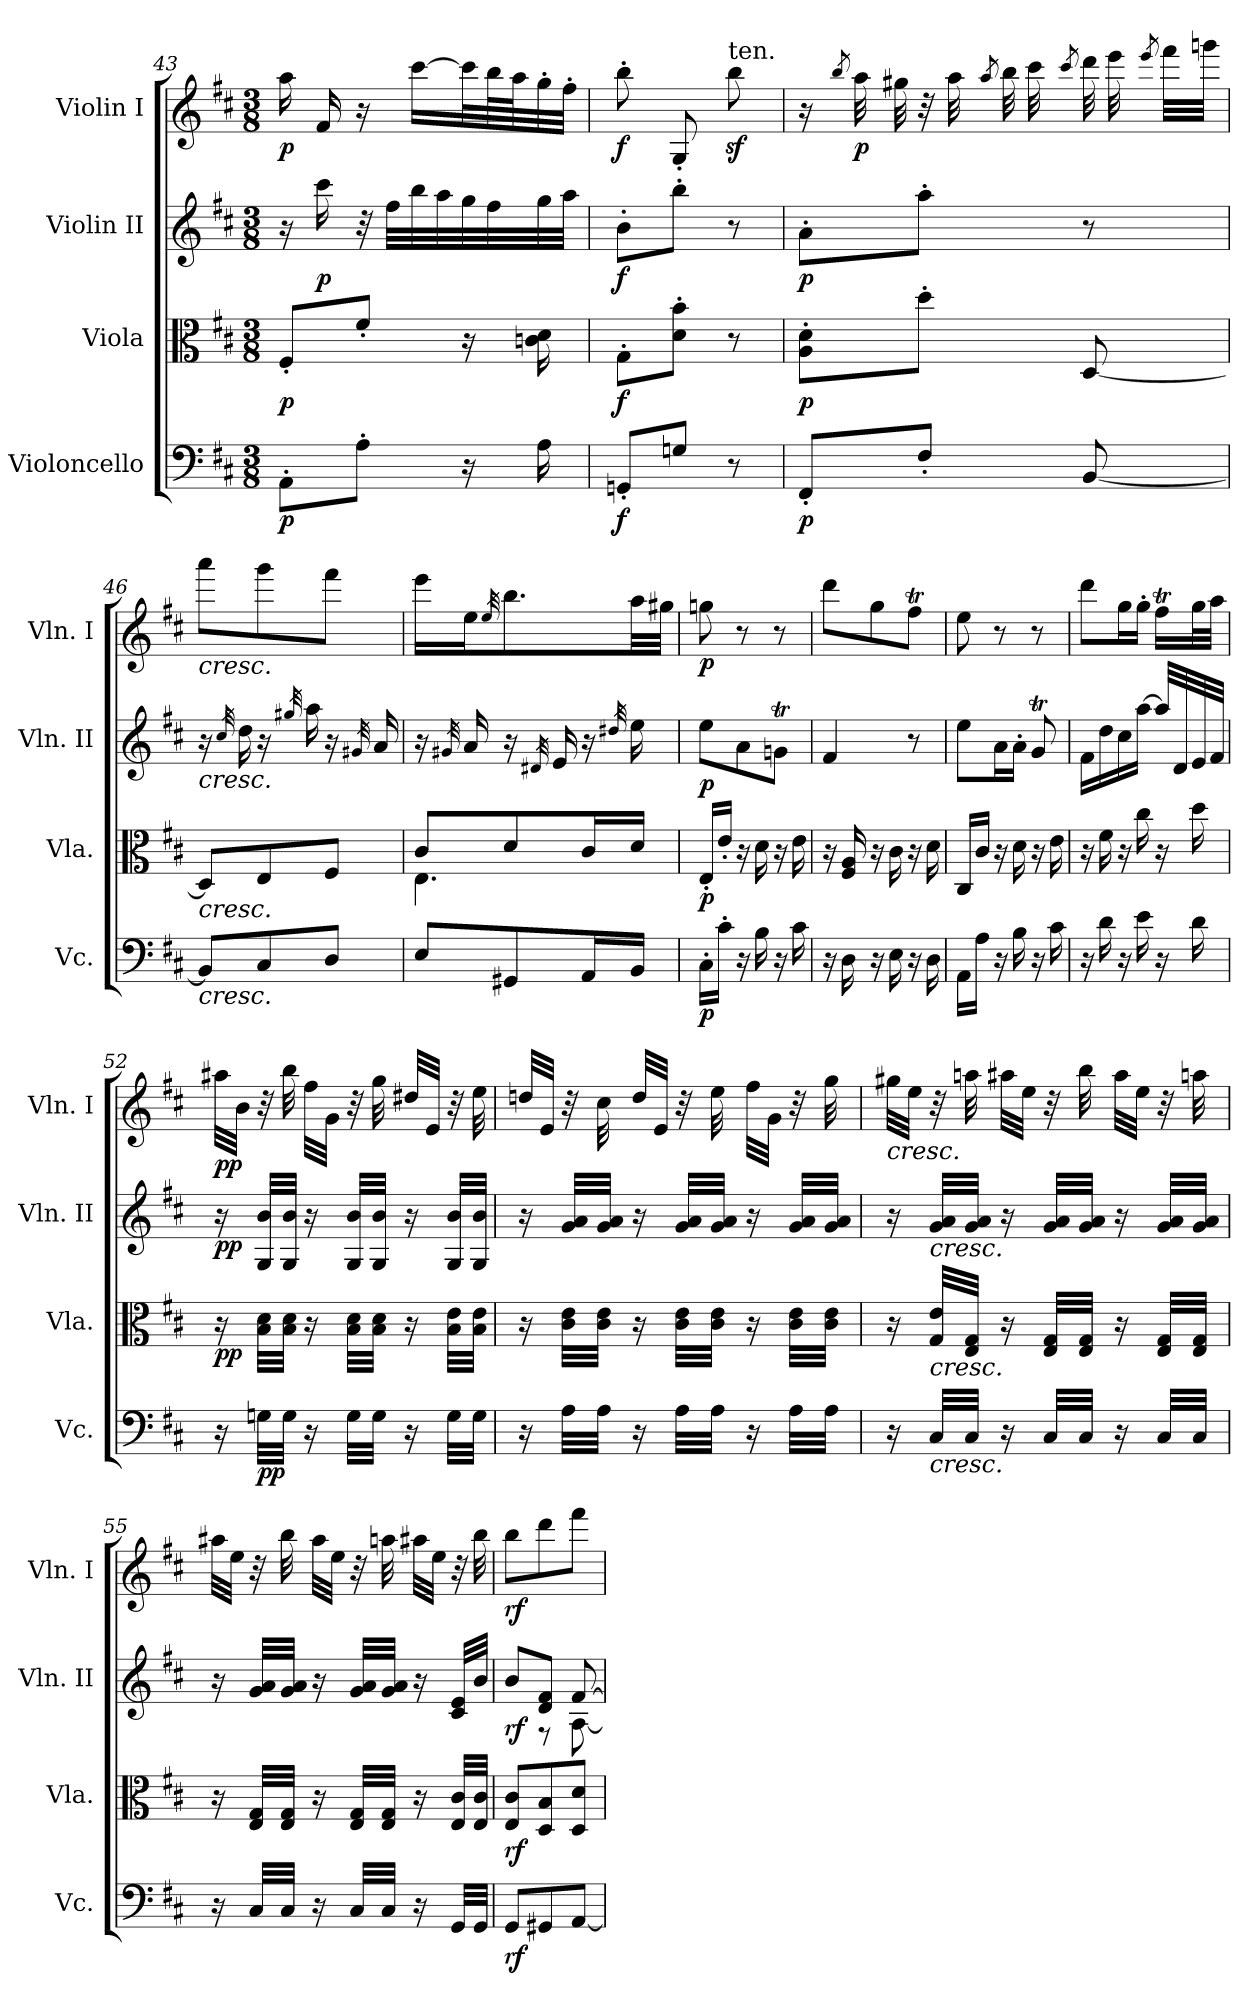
**kern	**dynam	**kern	**dynam	**kern	**dynam	**kern	**dynam
*part4	*part4	*part3	*part3	*part2	*part2	*part1	*part1
*staff4	*staff4	*staff3	*staff3	*staff2	*staff2	*staff1	*staff1
*I"Violoncello	*	*I"Viola	*	*I"Violin II	*	*I"Violin I	*
*I'Vc.	*	*I'Vla.	*	*I'Vln. II	*	*I'Vln. I	*
*clefF4	*	*clefC3	*	*clefG2	*	*clefG2	*
*k[f#c#]	*	*k[f#c#]	*	*k[f#c#]	*	*k[f#c#]	*
*M3/8	*	*M3/8	*	*M3/8	*	*M3/8	*
=43	=43	=43	=43	=43	=43	=43	=43
!	!LO:DY:b	!	!LO:DY:b	!	!	!	!LO:DY:b
8AA'\L	p	8F#'/L	p	16r	.	16aa\	p
!	!	!	!	!	!LO:DY:b	!	!
.	.	.	.	16ccc#\	p	16f#/	.
8A'\J	.	8f#'/J	.	32r	.	16r	.
.	.	.	.	32ff#\LLL	.	.	.
.	.	.	.	32bb\	.	[16ccc#\LL	.
.	.	.	.	32aa\	.	.	.
16r	.	16r	.	32gg\	.	32ccc#\L]	.
.	.	.	.	32ff#\	.	64bb\L	.
.	.	.	.	.	.	64aa\J	.
16A\	.	16cn\ 16d\	.	32gg\	.	32gg'\	.
.	.	.	.	32aa\JJJ	.	32ff#'\JJJ	.
=44	=44	=44	=44	=44	=44	=44	=44
!	!LO:DY:b	!	!LO:DY:b	!	!LO:DY:b	!	!LO:DY:b
8GGn'/L	f	8G'\L	f	8b'\L	f	8bb'\	f
8Gn/J	.	8d\' 8b\'J	.	8bb'\J	.	8G'/	.
!	!	!	!	!	!	!LO:TX:a:t=ten.	!
8r	.	8r	.	8r	.	8bbz<\	.
!!LO:PB:g=z
=45	=45	=45	=45	=45	=45	=45	=45
!	!LO:DY:b	!	!LO:DY:b	!	!LO:DY:b	!	!
8FF#'/L	p	8A\' 8d\'L	p	8a'\L	p	16r	.
.	.	.	.	.	.	8qbb/	.
!	!	!	!	!	!	!	!LO:DY:b
.	.	.	.	.	.	32aa\	p
.	.	.	.	.	.	32gg#X\	.
8F#'/J	.	8dd'\J	.	8aa'\J	.	32r	.
.	.	.	.	.	.	32aa\	.
.	.	.	.	.	.	8qaa/	.
.	.	.	.	.	.	32bb\	.
.	.	.	.	.	.	32ccc#\	.
.	.	.	.	.	.	8qccc#/	.
[8BB/	.	[8D/	.	8r	.	32ddd\	.
.	.	.	.	.	.	32eee\	.
.	.	.	.	.	.	8qeee/	.
.	.	.	.	.	.	32fff#\LLL	.
.	.	.	.	.	.	32gggn\JJJ	.
=46	=46	=46	=46	=46	=46	=46	=46
!	!	!	!	!	!	!LO:TX:b:i:t=cresc.	!
!	!	!	!	!LO:TX:b:i:t=cresc.	!	!	!
!	!	!LO:TX:b:i:t=cresc.	!	!	!	!	!
!LO:TX:b:i:t=cresc.	!	!	!	!	!	!	!
8BB/L]	.	8D/L]	.	16r	.	8aaa\L	.
.	.	.	.	32qcc#/	.	.	.
.	.	.	.	16dd\	.	.	.
8C#/	.	8E/	.	16r	.	8ggg\	.
.	.	.	.	32qgg#X/	.	.	.
.	.	.	.	16aa\	.	.	.
8D/J	.	8F#/J	.	16r	.	8fff#\J	.
.	.	.	.	32qg#X/	.	.	.
.	.	.	.	16a/	.	.	.
=47	=47	=47	=47	=47	=47	=47	=47
*	*	*^	*	*	*	*	*
8E/L	.	8c#/L	4.E\	.	16r	.	16eee\LL	.
.	.	.	.	.	32qg#X/	.	.	.
.	.	.	.	.	16a/	.	16ee\J	.
.	.	.	.	.	.	.	32qee/	.
8GG#X/	.	8d/	.	.	16r	.	8.bb\	.
.	.	.	.	.	32qd#X/	.	.	.
.	.	.	.	.	16e/	.	.	.
16AA/L	.	16c#/L	.	.	16r	.	.	.
.	.	.	.	.	32qdd#X/	.	.	.
16BB/JJ	.	16d/JJ	.	.	16ee\	.	32aa\LL	.
.	.	.	.	.	.	.	32gg#X\JJJ	.
*	*	*v	*v	*	*	*	*	*
=48	=48	=48	=48	=48	=48	=48	=48
!	!LO:DY:b	!	!LO:DY:b	!	!LO:DY:b	!	!LO:DY:b
16C#'\LL	p	16E'/LL	p	8ee\L	p	8ggn\	p
16c#'\JJ	.	16e'/JJ	.	.	.	.	.
16r	.	16r	.	8a\	.	8r	.
16B\	.	16d\	.	.	.	.	.
16r	.	16r	.	8gnT\J	.	8r	.
16c#\	.	16e\	.	.	.	.	.
!!LO:LB:g=z
=49	=49	=49	=49	=49	=49	=49	=49
16r	.	16r	.	4f#/	.	8ddd\L	.
16D\	.	16F#/ 16A/	.	.	.	.	.
16r	.	16r	.	.	.	8gg\	.
16E\	.	16c#\	.	.	.	.	.
16r	.	16r	.	8r	.	8ff#t\J	.
16D\	.	16d\	.	.	.	.	.
!!LO:PB:g=z
=50	=50	=50	=50	=50	=50	=50	=50
16AA\LL	.	16C#/LL	.	8ee\L	.	8ee\	.
16A\JJ	.	16c#/JJ	.	.	.	.	.
16r	.	16r	.	16a\L	.	8r	.
16B\	.	16d\	.	16a'\JJ	.	.	.
16r	.	16r	.	8gT/	.	8r	.
16c#\	.	16e\	.	.	.	.	.
=51	=51	=51	=51	=51	=51	=51	=51
16r	.	16r	.	16f#\LL	.	8ddd\L	.
16d\	.	16f#\	.	16dd\	.	.	.
16r	.	16r	.	16cc#\	.	16gg\L	.
16e\	.	16cc#\	.	[16aa\JJ	.	16gg'\JJ	.
16r	.	16r	.	32aa/LLL]	.	16ff#t\LL	.
.	.	.	.	32d/	.	.	.
16d\	.	16dd\	.	32e/	.	32gg\L	.
.	.	.	.	32f#/JJJ	.	32aa\JJJ	.
=52	=52	=52	=52	=52	=52	=52	=52
!	!	!	!LO:DY:b	!	!LO:DY:b	!	!LO:DY:b
16r	.	16r	pp	16r	pp	32aa#X\LLL	pp
.	.	.	.	.	.	32b\JJJ	.
!	!LO:DY:b	!	!	!	!	!	!
32Gn\LLL	pp	32B\ 32d\LLL	.	32G/ 32b/LLL	.	32r	.
32G\JJJ	.	32B\ 32d\JJJ	.	32G/ 32b/JJJ	.	32bb\	.
16r	.	16r	.	16r	.	32ff#\LLL	.
.	.	.	.	.	.	32g\JJJ	.
32G\LLL	.	32B\ 32d\LLL	.	32G/ 32b/LLL	.	32r	.
32G\JJJ	.	32B\ 32d\JJJ	.	32G/ 32b/JJJ	.	32gg\	.
16r	.	16r	.	16r	.	32dd#X/LLL	.
.	.	.	.	.	.	32e/JJJ	.
32G\LLL	.	32B\ 32e\LLL	.	32G/ 32b/LLL	.	32r	.
32G\JJJ	.	32B\ 32e\JJJ	.	32G/ 32b/JJJ	.	32ee\	.
=53	=53	=53	=53	=53	=53	=53	=53
16r	.	16r	.	16r	.	32ddn/LLL	.
.	.	.	.	.	.	32e/JJJ	.
32A\LLL	.	32c#\ 32e\LLL	.	32g/ 32a/LLL	.	32r	.
32A\JJJ	.	32c#\ 32e\JJJ	.	32g/ 32a/JJJ	.	32cc#\	.
16r	.	16r	.	16r	.	32dd/LLL	.
.	.	.	.	.	.	32e/JJJ	.
32A\LLL	.	32c#\ 32e\LLL	.	32g/ 32a/LLL	.	32r	.
32A\JJJ	.	32c#\ 32e\JJJ	.	32g/ 32a/JJJ	.	32ee\	.
16r	.	16r	.	16r	.	32ff#\LLL	.
.	.	.	.	.	.	32g\JJJ	.
32A\LLL	.	32c#\ 32e\LLL	.	32g/ 32a/LLL	.	32r	.
32A\JJJ	.	32c#\ 32e\JJJ	.	32g/ 32a/JJJ	.	32gg\	.
!!LO:LB:g=z
=54	=54	=54	=54	=54	=54	=54	=54
!	!	!	!	!	!	!LO:TX:b:i:t=cresc.	!
16r	.	16r	.	16r	.	32gg#X\LLL	.
.	.	.	.	.	.	32ee\JJJ	.
!	!	!	!	!LO:TX:b:i:t=cresc.	!	!	!
!	!	!LO:TX:b:i:t=cresc.	!	!	!	!	!
!LO:TX:b:i:t=cresc.	!	!	!	!	!	!	!
32C#/LLL	.	32G/ 32e/LLL	.	32g/ 32a/LLL	.	32r	.
32C#/JJJ	.	32E/ 32G/JJJ	.	32g/ 32a/JJJ	.	32aan\	.
16r	.	16r	.	16r	.	32aa#X\LLL	.
.	.	.	.	.	.	32ee\JJJ	.
32C#/LLL	.	32E/ 32G/LLL	.	32g/ 32a/LLL	.	32r	.
32C#/JJJ	.	32E/ 32G/JJJ	.	32g/ 32a/JJJ	.	32bb\	.
16r	.	16r	.	16r	.	32aa#\LLL	.
.	.	.	.	.	.	32ee\JJJ	.
32C#/LLL	.	32E/ 32G/LLL	.	32g/ 32a/LLL	.	32r	.
32C#/JJJ	.	32E/ 32G/JJJ	.	32g/ 32a/JJJ	.	32aan\	.
=55	=55	=55	=55	=55	=55	=55	=55
16r	.	16r	.	16r	.	32aa#X\LLL	.
.	.	.	.	.	.	32ee\JJJ	.
32C#/LLL	.	32E/ 32G/LLL	.	32g/ 32a/LLL	.	32r	.
32C#/JJJ	.	32E/ 32G/JJJ	.	32g/ 32a/JJJ	.	32bb\	.
16r	.	16r	.	16r	.	32aa#\LLL	.
.	.	.	.	.	.	32ee\JJJ	.
32C#/LLL	.	32E/ 32G/LLL	.	32g/ 32a/LLL	.	32r	.
32C#/JJJ	.	32E/ 32G/JJJ	.	32g/ 32a/JJJ	.	32aan\	.
16r	.	16r	.	16r	.	32aa#X\LLL	.
.	.	.	.	.	.	32ee\JJJ	.
32GG/LLL	.	32E/ 32c#/LLL	.	32c#/ 32e/LLL	.	32r	.
32GG/JJJ	.	32E/ 32c#/JJJ	.	32b/JJJ	.	32bb\	.
=56	=56	=56	=56	=56	=56	=56	=56
*	*	*	*	*^	*	*	*
!	!LO:DY:b	!	!LO:DY:b	!	!	!LO:DY:b	!	!LO:DY:b
8GG/L	rf	8E/ 8c#/L	rf	8b/L	8ryy	rf	8bb\L	rf
8GG#X/	.	8D/ 8B/	.	8d/ 8f#/J	8r	.	8ddd\	.
[8AA/J	.	8D/ 8d/J	.	[8f#/	[8A\	.	8fff#\J	.
*	*	*	*	*v	*v	*	*	*
=	=	=	=	=	=	=	=
*-	*-	*-	*-	*-	*-	*-	*-
